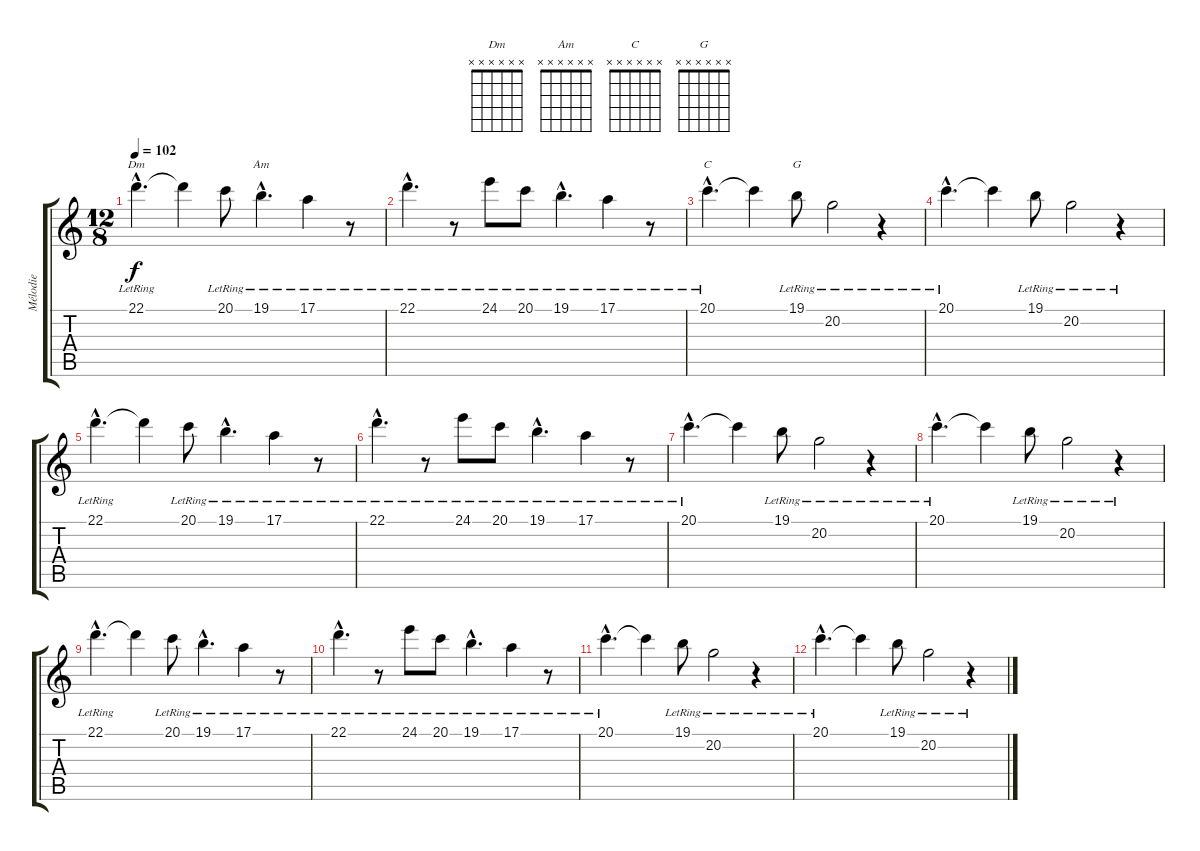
\track ("Mélodie" "Mélodie") {instrument orchestralharp}
\staff {score tabs}
\tuning (E4 B3 G3 D3 A2 E2) {hide}
\chord ("Dm" x x x x x x) {firstfret 0}
\chord ("Am" x x x x x x) {firstfret 0}
\chord ("C" x x x x x x) {firstfret 0}
\chord ("G" x x x x x x) {firstfret 0}
\ts (12 8)
\tempo 102
\clef g2
\ks c
22.1{hac lr}.4{d ch "Dm" dy f instrument orchestralharp} 22.1{t}.4 20.1{lr}.8 19.1{hac lr}.4{d ch "Am"} 17.1{lr}.4 r.8 |
22.1{hac lr}.4{d} r.8 24.1{lr}.8 20.1{lr}.8 19.1{hac lr}.4{d} 17.1{lr}.4 r.8 |
20.1{hac lr}.4{d ch "C"} 20.1{t}.4 19.1{lr}.8{ch "G"} 20.2{lr}.2 r.4 |
20.1{hac lr}.4{d} 20.1{t}.4 19.1{lr}.8 20.2{lr}.2 r.4 |
22.1{hac lr}.4{d} 22.1{t}.4 20.1{lr}.8 19.1{hac lr}.4{d} 17.1{lr}.4 r.8 |
22.1{hac lr}.4{d} r.8 24.1{lr}.8 20.1{lr}.8 19.1{hac lr}.4{d} 17.1{lr}.4 r.8 |
20.1{hac lr}.4{d} 20.1{t}.4 19.1{lr}.8 20.2{lr}.2 r.4 |
20.1{hac lr}.4{d} 20.1{t}.4 19.1{lr}.8 20.2{lr}.2 r.4 |
22.1{hac lr}.4{d} 22.1{t}.4 20.1{lr}.8 19.1{hac lr}.4{d} 17.1{lr}.4 r.8 |
22.1{hac lr}.4{d} r.8 24.1{lr}.8 20.1{lr}.8 19.1{hac lr}.4{d} 17.1{lr}.4 r.8 |
20.1{hac lr}.4{d} 20.1{t}.4 19.1{lr}.8 20.2{lr}.2 r.4 |
20.1{hac lr}.4{d} 20.1{t}.4 19.1{lr}.8 20.2{lr}.2 r.4
